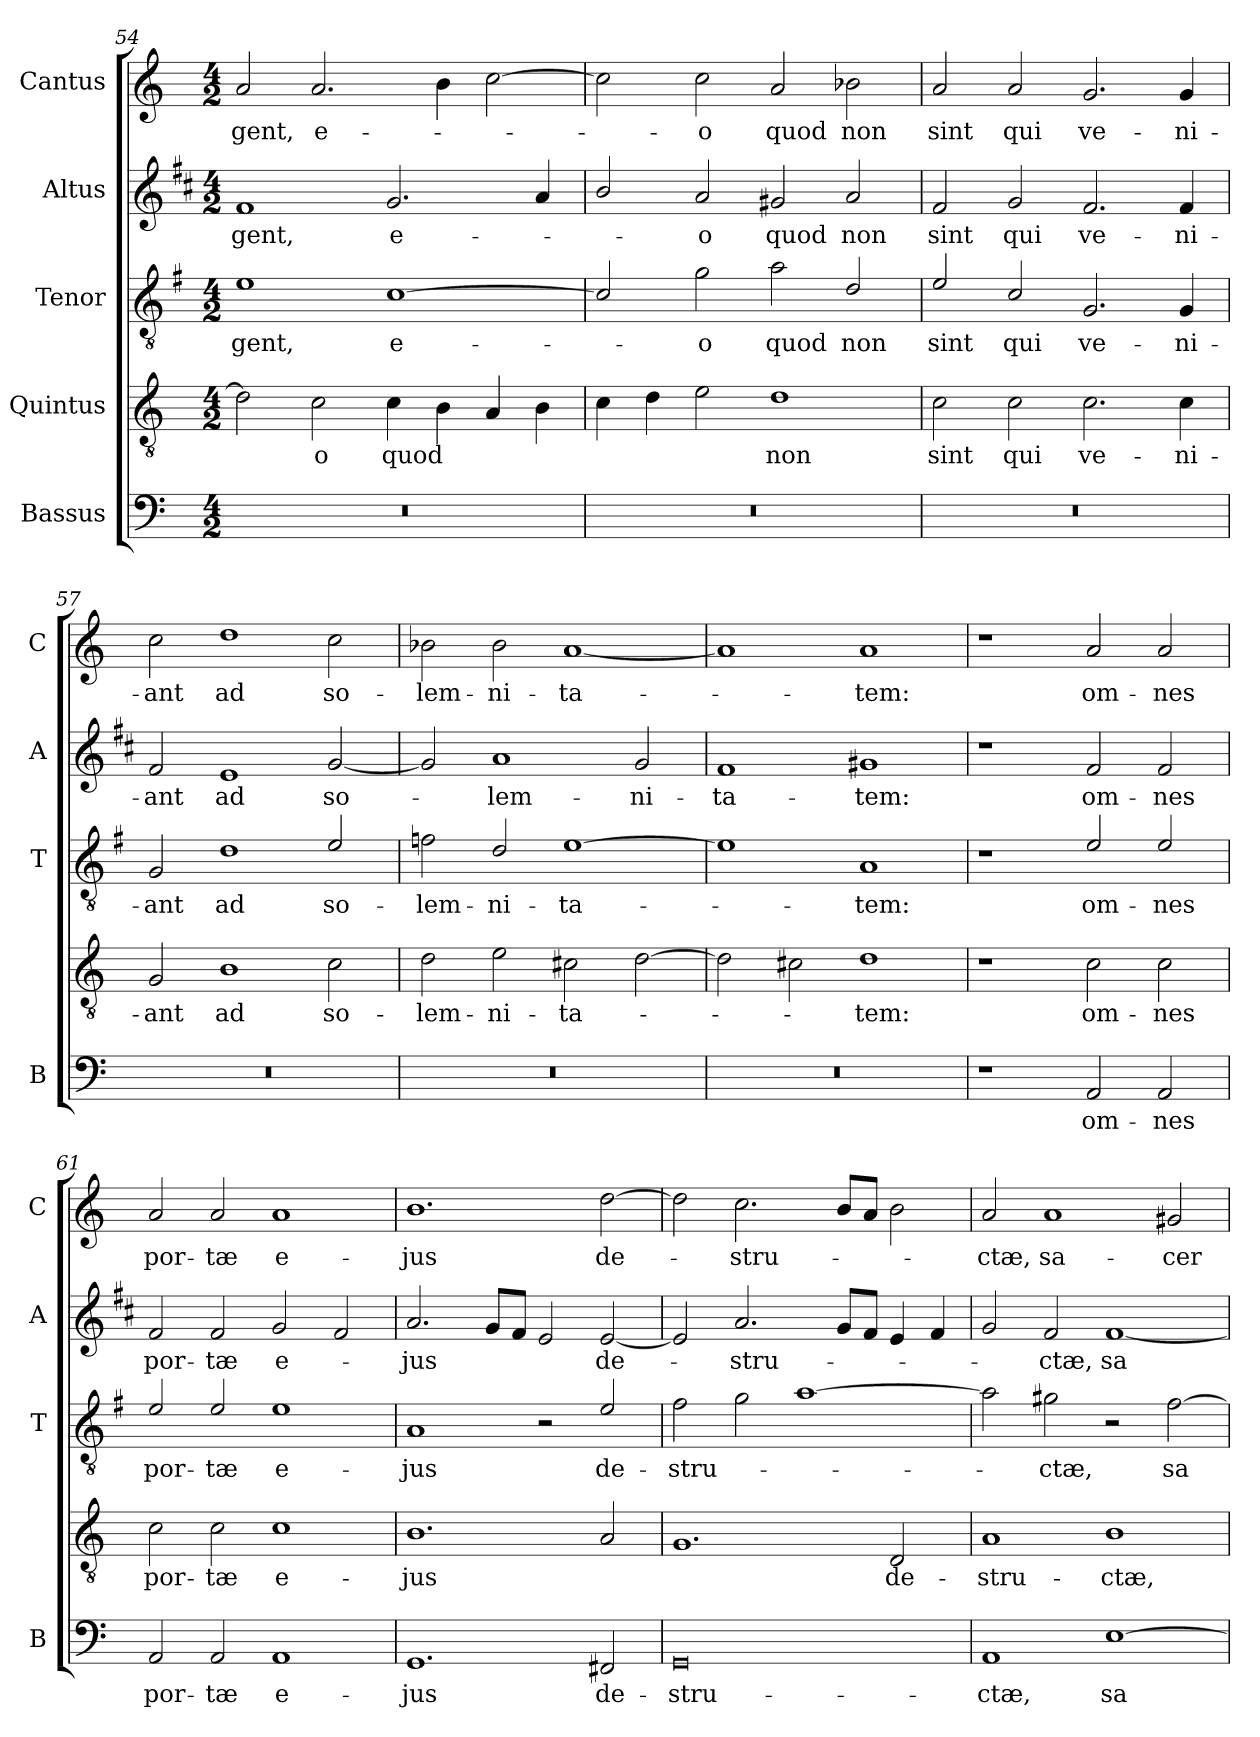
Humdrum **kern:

**kern	**text	**kern	**text	**kern	**text	**kern	**text	**kern	**text
*part5	*part5	*part4	*part4	*part3	*part3	*part2	*part2	*part1	*part1
*staff5	*staff5	*staff4	*staff4	*staff3	*staff3	*staff2	*staff2	*staff1	*staff1
*I"Bassus	*	*I"Quintus	*	*I"Tenor	*	*I"Altus	*	*I"Cantus	*
*I'B	*	*	*	*I'T	*	*I'A	*	*I'C	*
!!LO:LB:g=z
*clefF4	*	*clefGv2	*	*clefGv2	*	*clefG2	*	*clefG2	*
*	*	*	*	*ITrd4c7	*	*ITrd1c2	*	*	*
*k[]	*	*k[]	*	*k[]	*	*k[]	*	*k[]	*
*C:	*	*C:	*	*C:	*	*C:	*	*C:	*
*M4/2	*	*M4/2	*	*M4/2	*	*M4/2	*	*M4/2	*
=54	=54	=54	=54	=54	=54	=54	=54	=54	=54
!	!	!	!	!	!LO:LY:b	!	!LO:LY:b	!	!LO:LY:b
0r	.	2d\]	.	1A	-gent,	1e	-gent,	2a/	-gent,
!	!	!	!LO:LY:b	!	!	!	!	!	!LO:LY:b
.	.	2c\	-o	.	.	.	.	2.a/	e-
!	!	!	!LO:LY:b	!	!LO:LY:b	!	!LO:LY:b	!	!
.	.	4c\	quod	[1F	e-	2.f/	e-	.	.
.	.	4B\	.	.	.	.	.	4b\	.
.	.	4A/	.	.	.	.	.	[2cc\	.
.	.	4B\	.	.	.	4g/	.	.	.
=55	=55	=55	=55	=55	=55	=55	=55	=55	=55
0r	.	4c\	.	2F/]	.	2a/	.	2cc\]	.
.	.	4d\	.	.	.	.	.	.	.
!	!	!	!	!	!LO:LY:b	!	!LO:LY:b	!	!LO:LY:b
.	.	2e\	.	2c\	-o	2g/	-o	2cc\	-o
!	!	!	!LO:LY:b	!	!LO:LY:b	!	!LO:LY:b	!	!LO:LY:b
.	.	1d	non	2d\	quod	2f#X/	quod	2a/	quod
!	!	!	!	!	!LO:LY:b	!	!LO:LY:b	!	!LO:LY:b
.	.	.	.	2G/	non	2g/	non	2b-X\	non
=56	=56	=56	=56	=56	=56	=56	=56	=56	=56
!	!	!	!LO:LY:b	!	!LO:LY:b	!	!LO:LY:b	!	!LO:LY:b
0r	.	2c\	sint	2A/	sint	2e/	sint	2a/	sint
!	!	!	!LO:LY:b	!	!LO:LY:b	!	!LO:LY:b	!	!LO:LY:b
.	.	2c\	qui	2F/	qui	2f/	qui	2a/	qui
!	!	!	!LO:LY:b	!	!LO:LY:b	!	!LO:LY:b	!	!LO:LY:b
.	.	2.c\	ve-	2.C/	ve-	2.e/	ve-	2.g/	ve-
!	!	!	!LO:LY:b	!	!LO:LY:b	!	!LO:LY:b	!	!LO:LY:b
.	.	4c\	-ni-	4C/	-ni-	4e/	-ni-	4g/	-ni-
=57	=57	=57	=57	=57	=57	=57	=57	=57	=57
!	!	!	!LO:LY:b	!	!LO:LY:b	!	!LO:LY:b	!	!LO:LY:b
0r	.	2G/	-ant	2C/	-ant	2e/	-ant	2cc\	-ant
!	!	!	!LO:LY:b	!	!LO:LY:b	!	!LO:LY:b	!	!LO:LY:b
.	.	1B	ad	1G	ad	1d	ad	1dd	ad
!	!	!	!LO:LY:b	!	!LO:LY:b	!	!LO:LY:b	!	!LO:LY:b
.	.	2c\	so-	2A/	so-	[2f/	so-	2cc\	so-
=58	=58	=58	=58	=58	=58	=58	=58	=58	=58
!	!	!	!LO:LY:b	!	!LO:LY:b	!	!	!	!LO:LY:b
0r	.	2d\	-lem-	2B-X\	-lem-	2f/]	.	2b-X\	-lem-
!	!	!	!LO:LY:b	!	!LO:LY:b	!	!LO:LY:b	!	!LO:LY:b
.	.	2e\	-ni-	2G/	-ni-	1g	-lem-	2b-\	-ni-
!	!	!	!LO:LY:b	!	!LO:LY:b	!	!	!	!LO:LY:b
.	.	2c#X\	-ta-	[1A	-ta-	.	.	[1a	-ta-
!	!	!	!	!	!	!	!LO:LY:b	!	!
.	.	[2d\	.	.	.	2f/	-ni-	.	.
=59	=59	=59	=59	=59	=59	=59	=59	=59	=59
!	!	!	!	!	!	!	!LO:LY:b	!	!
0r	.	2d\]	.	1A]	.	1e	-ta-	1a]	.
.	.	2c#X\	.	.	.	.	.	.	.
!	!	!	!LO:LY:b	!	!LO:LY:b	!	!LO:LY:b	!	!LO:LY:b
.	.	1d	-tem:	1D	-tem:	1f#X	-tem:	1a	-tem:
!!LO:LB:g=z
=60	=60	=60	=60	=60	=60	=60	=60	=60	=60
1r	.	1r	.	1r	.	1r	.	1r	.
!	!LO:LY:b	!	!LO:LY:b	!	!LO:LY:b	!	!LO:LY:b	!	!LO:LY:b
2AA/	om-	2c\	om-	2A/	om-	2e/	om-	2a/	om-
!	!LO:LY:b	!	!LO:LY:b	!	!LO:LY:b	!	!LO:LY:b	!	!LO:LY:b
2AA/	-nes	2c\	-nes	2A/	-nes	2e/	-nes	2a/	-nes
=61	=61	=61	=61	=61	=61	=61	=61	=61	=61
!	!LO:LY:b	!	!LO:LY:b	!	!LO:LY:b	!	!LO:LY:b	!	!LO:LY:b
2AA/	por-	2c\	por-	2A/	por-	2e/	por-	2a/	por-
!	!LO:LY:b	!	!LO:LY:b	!	!LO:LY:b	!	!LO:LY:b	!	!LO:LY:b
2AA/	-tæ	2c\	-tæ	2A/	-tæ	2e/	-tæ	2a/	-tæ
!	!LO:LY:b	!	!LO:LY:b	!	!LO:LY:b	!	!LO:LY:b	!	!LO:LY:b
1AA	e-	1c	e-	1A	e-	2f/	e-	1a	e-
.	.	.	.	.	.	2e/	.	.	.
=62	=62	=62	=62	=62	=62	=62	=62	=62	=62
!	!LO:LY:b	!	!LO:LY:b	!	!LO:LY:b	!	!LO:LY:b	!	!LO:LY:b
1.GG	-jus	1.B	-jus	1D	-jus	2.g/	-jus	1.b	-jus
.	.	.	.	.	.	8f/L	.	.	.
.	.	.	.	.	.	8e/J	.	.	.
.	.	.	.	2r	.	2d/	.	.	.
!	!LO:LY:b	!	!	!	!LO:LY:b	!	!LO:LY:b	!	!LO:LY:b
2FF#X/	de-	2A/	.	2A/	de-	[2d/	de-	[2dd\	de-
=63	=63	=63	=63	=63	=63	=63	=63	=63	=63
!	!LO:LY:b	!	!	!	!LO:LY:b	!	!	!	!
0GG	-stru-	1.G	.	2B\	-stru-	2d/]	.	2dd\]	.
!	!	!	!	!	!	!	!LO:LY:b	!	!LO:LY:b
.	.	.	.	2c\	.	2.g/	-stru-	2.cc\	-stru-
.	.	.	.	[1d	.	.	.	.	.
.	.	.	.	.	.	8f/L	.	8b/L	.
.	.	.	.	.	.	8e/J	.	8a/J	.
!	!	!	!LO:LY:b	!	!	!	!	!	!
.	.	2D/	de-	.	.	4d/	.	2b\	.
.	.	.	.	.	.	4e/	.	.	.
=64	=64	=64	=64	=64	=64	=64	=64	=64	=64
!	!LO:LY:b	!	!LO:LY:b	!	!	!	!	!	!LO:LY:b
1AA	-ctæ,	1A	-stru-	2d\]	.	2f/	.	2a/	-ctæ,
!	!	!	!	!	!LO:LY:b	!	!LO:LY:b	!	!LO:LY:b
.	.	.	.	2c#X\	-ctæ,	2e/	-ctæ,	1a	sa-
!	!LO:LY:b	!	!LO:LY:b	!	!	!	!LO:LY:b	!	!
[1E	sa-	1B	-ctæ,	2r	.	[1e	sa-	.	.
!	!	!	!	!	!LO:LY:b	!	!	!	!LO:LY:b
.	.	.	.	[2B\	sa-	.	.	2g#X/	-cer-
=	=	=	=	=	=	=	=	=	=
*-	*-	*-	*-	*-	*-	*-	*-	*-	*-
